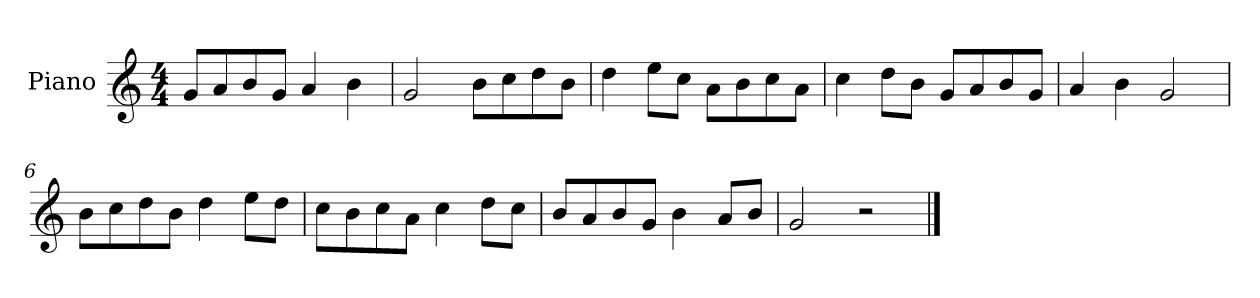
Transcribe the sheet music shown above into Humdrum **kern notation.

**kern
*part1
*staff1
*I"Piano
*I'P-no
*clefG2
*k[]
*M4/4
*MM90
=1
8g/L
8a/
8b/
8g/J
4a/
4b\
=2
2g/
8b\L
8cc\
8dd\
8b\J
=3
4dd\
8ee\L
8cc\J
8a\L
8b\
8cc\
8a\J
=4
4cc\
8dd\L
8b\J
8g/L
8a/
8b/
8g/J
=5
4a/
4b\
2g/
=6
8b\L
8cc\
8dd\
8b\J
4dd\
8ee\L
8dd\J
!!LO:LB:g=z
=7
8cc\L
8b\
8cc\
8a\J
4cc\
8dd\L
8cc\J
=8
8b/L
8a/
8b/
8g/J
4b\
8a/L
8b/J
=9
2g/
2r
==
*-
